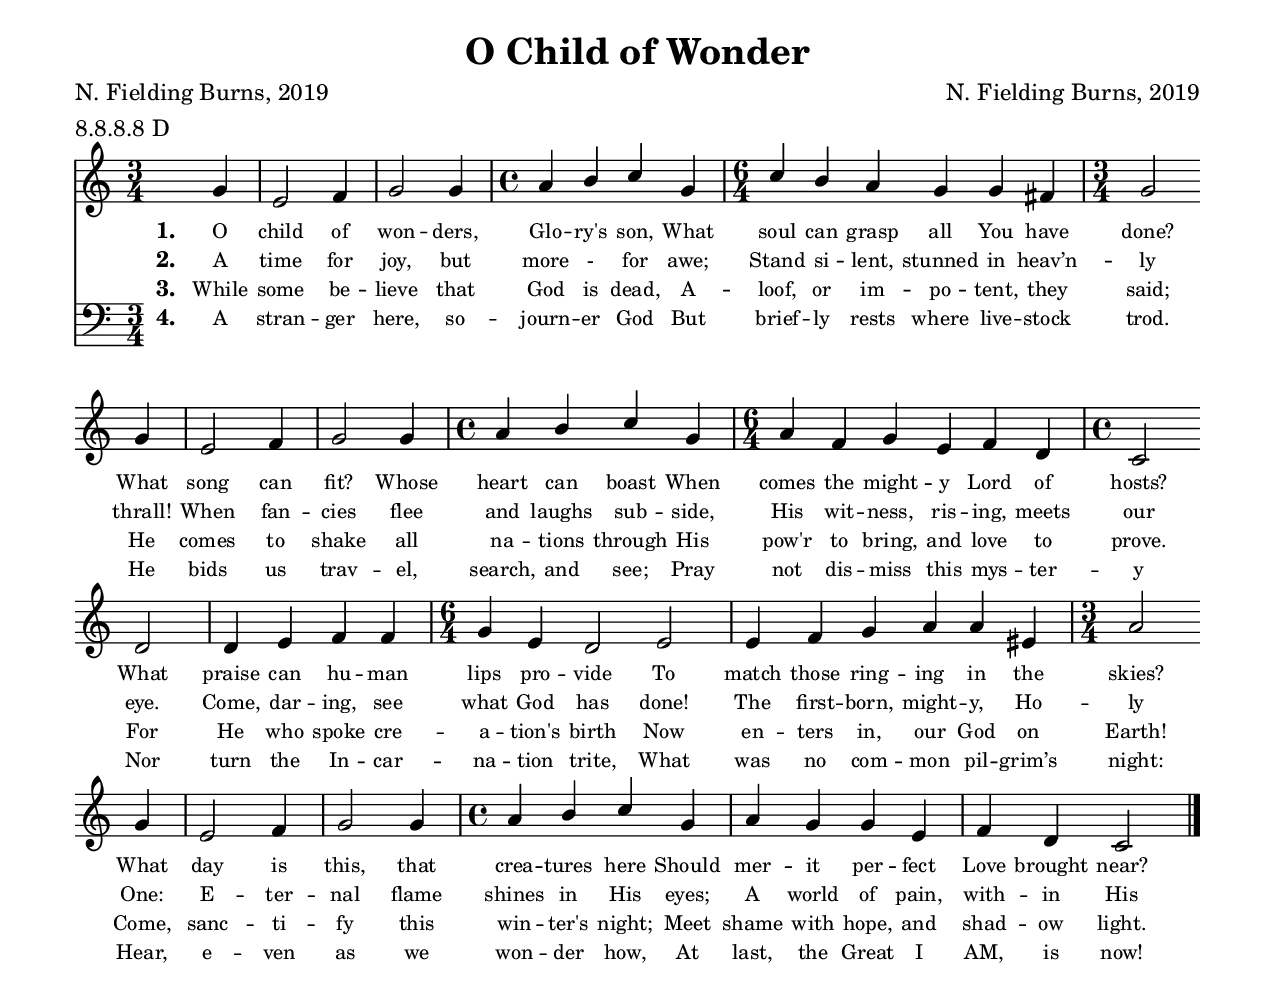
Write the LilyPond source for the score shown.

\include "hymn.ily"

\header
{
  title = "O Child of Wonder"
  poet = "N. Fielding Burns, 2019"
  composer = "N. Fielding Burns, 2019"
  tune = "Untitled"
  meter = "8.8.8.8 D"
}

global =
{
  \time 3/4
  \key c \major
}

stanzas = <<
  \new Lyrics \lyricsto "sopranos" {
    \set stanza = "1. "
    
    O child of won -- ders, Glo -- ry's son,
    What soul can grasp all You have done?
    What song can fit? Whose heart can boast
    When comes the might -- y Lord of hosts?
    What praise can hu -- man lips pro -- vide
    To match those ring -- ing in the skies? % Luke 2:13
    What day is this, that crea -- tures here
    Should mer -- it per -- fect Love brought near?
}

  \new Lyrics \lyricsto "sopranos" {
    \set stanza = "2. "

    A time for joy, but more - for awe;
    Stand si -- lent, stunned in heav’n -- ly thrall! % Zephaniah 3:17
    When fan -- cies flee and laughs sub -- side, % Athanasius, “On the Incarnation of the Word”, Chapter 1: “...things which those wiseacres laugh at as ‘human’...”)
    His wit -- ness, ris -- ing, meets our eye. % Zephaniah 3:8
    Come, dar -- ing, see what God has done!
    The first -- born, might -- y, Ho -- ly One:
    E -- ter -- nal flame shines in His eyes; % Revelation 1:14
    A world of pain, with -- in His cries. % Isaiah 53:6
}

  \new Lyrics \lyricsto "sopranos" {
    \set stanza = "3. "

    While some be -- lieve that God is dead,
    A -- loof, or im -- po -- tent, they said; % Zephaniah 1:12
    He comes to shake all na -- tions through % Haggai 2:7
    His pow'r to bring, and love to prove.
    For He who spoke cre -- a -- tion's birth % Genesis 1:3
    Now en -- ters in, our God on Earth!
    Come, sanc -- ti -- fy this win -- ter's night;
    Meet shame with hope, and shad -- ow light. % Zephaniah 3:19, John 1:5
}

  \new Lyrics \lyricsto "sopranos" {
    \set stanza = "4. "

    A stran -- ger here, so -- journ -- er God % Matthew 8:20
    But brief -- ly rests where live -- stock trod.
    He bids us trav -- el, search, and see; % Matthew 7:7
    Pray not dis -- miss this mys -- ter -- y
    Nor turn the In -- car -- na -- tion trite,
    What was no com -- mon pil -- grim’s night:
    Hear, e -- ven as we won -- der how,
    At last, the Great I AM, is now! % John 8:58
}
>>

soprano = \relative c'' {
  \partial 4

  g4
  e2 f4
  g2 g4
  \time 4/4
  a b c g
  \time 6/4
  c b a g g fis
  \time 3/4
  g2

  \linebreak

  g4
  e2 f4
  g2 g4
  \time 4/4
  a b c g
  \time 6/4
  a f g e f d
  \time 4/4
  c2

  \linebreak

  d2
  d4 e f f
  \time 6/4
  g e d2 e2
  e4 f g a a eis
  \time 3/4
  a2
  
  \linebreak
  
  g4
  e2 f4
  g2 g4
  \time 4/4
  a b c g
  a g g e
  f d c2

  \bar "|."
}

alto = \relative c' {
}

tenor = \relative c {
}

bass = \relative c {
}

\include "hymn-template.ily"
